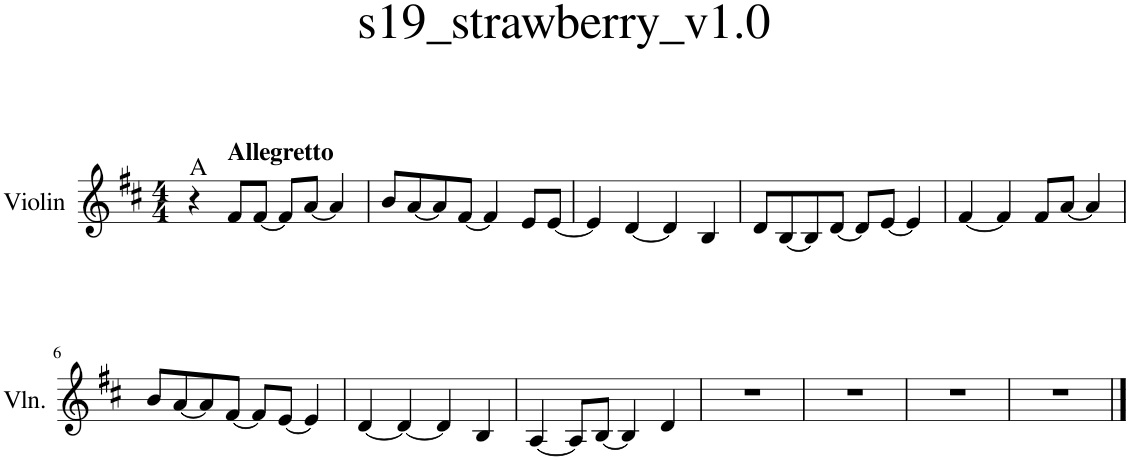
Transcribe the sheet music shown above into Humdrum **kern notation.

**kern	**harte
*part1	*part1
*staff1	*
*I"Violin	*
*I'Vln.	*
*clefG2	*
*k[f#c#]	*
*M4/4	*
=1	=1
4r	A:maj
!LO:TX:a:B:t=Allegretto	!
8f#/L	.
[8f#/J	.
8f#/L]	.
[8a/J	.
4a/]	.
=2	=2
8b/L	.
[8a/	.
8a/]	.
[8f#/J	.
4f#/]	.
8e/L	.
[8e/J	.
=3	=3
4e/]	.
[4d/	.
4d/]	.
4B/	.
=4	=4
8d/L	.
[8B/	.
8B/]	.
[8d/J	.
8d/L]	.
[8e/J	.
4e/]	.
=5	=5
[4f#/	.
4f#/]	.
8f#/L	.
[8a/J	.
4a/]	.
!!LO:LB:g=z
=6	=6
8b/L	.
[8a/	.
8a/]	.
[8f#/J	.
8f#/L]	.
[8e/J	.
4e/]	.
=7	=7
[4d/	.
4d/_	.
4d/]	.
4B/	.
=8	=8
[4A/	.
8A/L]	.
[8B/J	.
4B/]	.
4d/	.
=9	=9
1r	.
=10	=10
1r	.
=11	=11
1r	.
=12	=12
1r	.
==	==
*-	*-
